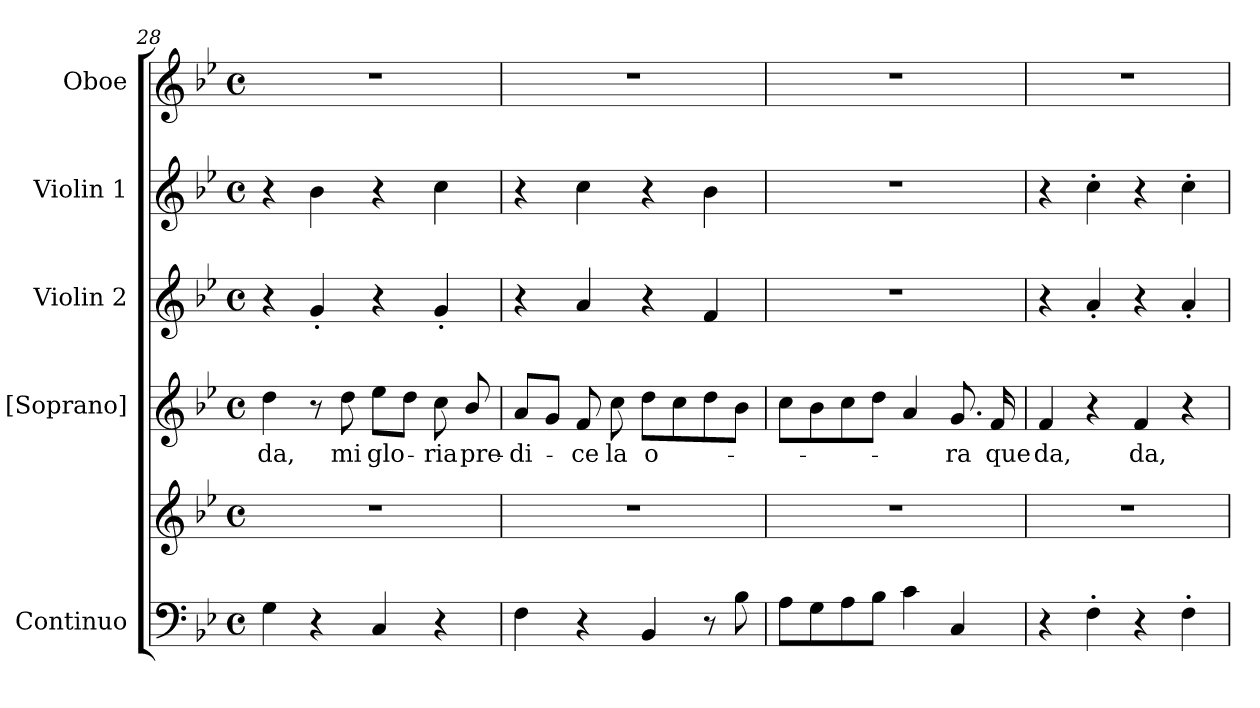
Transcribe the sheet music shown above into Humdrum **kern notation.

**kern	**kern	**kern	**text	**kern	**kern	**kern
*part5	*part5	*part4	*part4	*part3	*part2	*part1
*staff6	*staff5	*staff4	*staff4	*staff3	*staff2	*staff1
*I"Continuo	*	*I"[Soprano]	*	*I"Violin 2	*I"Violin 1	*I"Oboe
*I'Cont.	*	*I'S.	*	*I'Vln. 2	*I'Vln. 1	*I'Ob.
*clefF4	*clefG2	*clefG2	*	*clefG2	*clefG2	*clefG2
*k[b-e-]	*k[b-e-]	*k[b-e-]	*	*k[b-e-]	*k[b-e-]	*k[b-e-]
*B-:	*B-:	*B-:	*	*B-:	*B-:	*B-:
*M4/4	*M4/4	*M4/4	*	*M4/4	*M4/4	*M4/4
*met(c)	*met(c)	*met(c)	*	*met(c)	*met(c)	*met(c)
=28	=28	=28	=28	=28	=28	=28
!	!	!	!LO:LY:b:color=#000000	!	!	!
4Gi\	1r	4ddi\	da,	4r	4r	1r
4r	.	8r	.	4g'i/	4b-i\	.
!	!	!	!LO:LY:b:color=#000000	!	!	!
.	.	8ddi\	mi	.	.	.
!	!	!	!LO:LY:b:color=#000000	!	!	!
4Ci/	.	8ee-i\L	glo-	4r	4r	.
.	.	8ddi\J	.	.	.	.
!	!	!	!LO:LY:b:color=#000000	!	!	!
4r	.	8cci\	-ria	4g'i/	4cci\	.
!	!	!	!LO:LY:b:color=#000000	!	!	!
.	.	8b-i/	pre-	.	.	.
=29	=29	=29	=29	=29	=29	=29
!	!	!	!LO:LY:b:color=#000000	!	!	!
4Fi\	1r	8ai/L	-di-	4r	4r	1r
.	.	8gi/J	.	.	.	.
!	!	!	!LO:LY:b:color=#000000	!	!	!
4r	.	8fi/	-ce	4ai/	4cci\	.
!	!	!	!LO:LY:b:color=#000000	!	!	!
.	.	8cci\	la	.	.	.
!	!	!	!LO:LY:b:color=#000000	!	!	!
4BB-i/	.	8ddi\L	o-	4r	4r	.
.	.	8cci\	.	.	.	.
8r	.	8ddi\	.	4fi/	4b-i\	.
8B-i\	.	8b-i\J	.	.	.	.
!!LO:LB:g=z
=30	=30	=30	=30	=30	=30	=30
8Ai\L	1r	8cci\L	.	1r	1r	1r
8Gi\	.	8b-i\	.	.	.	.
8Ai\	.	8cci\	.	.	.	.
8B-i\J	.	8ddi\J	.	.	.	.
4ci\	.	4ai/	.	.	.	.
!	!	!	!LO:LY:b:color=#000000	!	!	!
4Ci/	.	8.gi/	-ra	.	.	.
!	!	!	!LO:LY:b:color=#000000	!	!	!
.	.	16fi/	que	.	.	.
=31	=31	=31	=31	=31	=31	=31
!	!	!	!LO:LY:b:color=#000000	!	!	!
4r	1r	4fi/	da,	4r	4r	1r
4F'i\	.	4r	.	4a'i/	4cc'i\	.
!	!	!	!LO:LY:b:color=#000000	!	!	!
4r	.	4fi/	da,	4r	4r	.
4F'i\	.	4r	.	4a'i/	4cc'i\	.
=	=	=	=	=	=	=
*-	*-	*-	*-	*-	*-	*-
